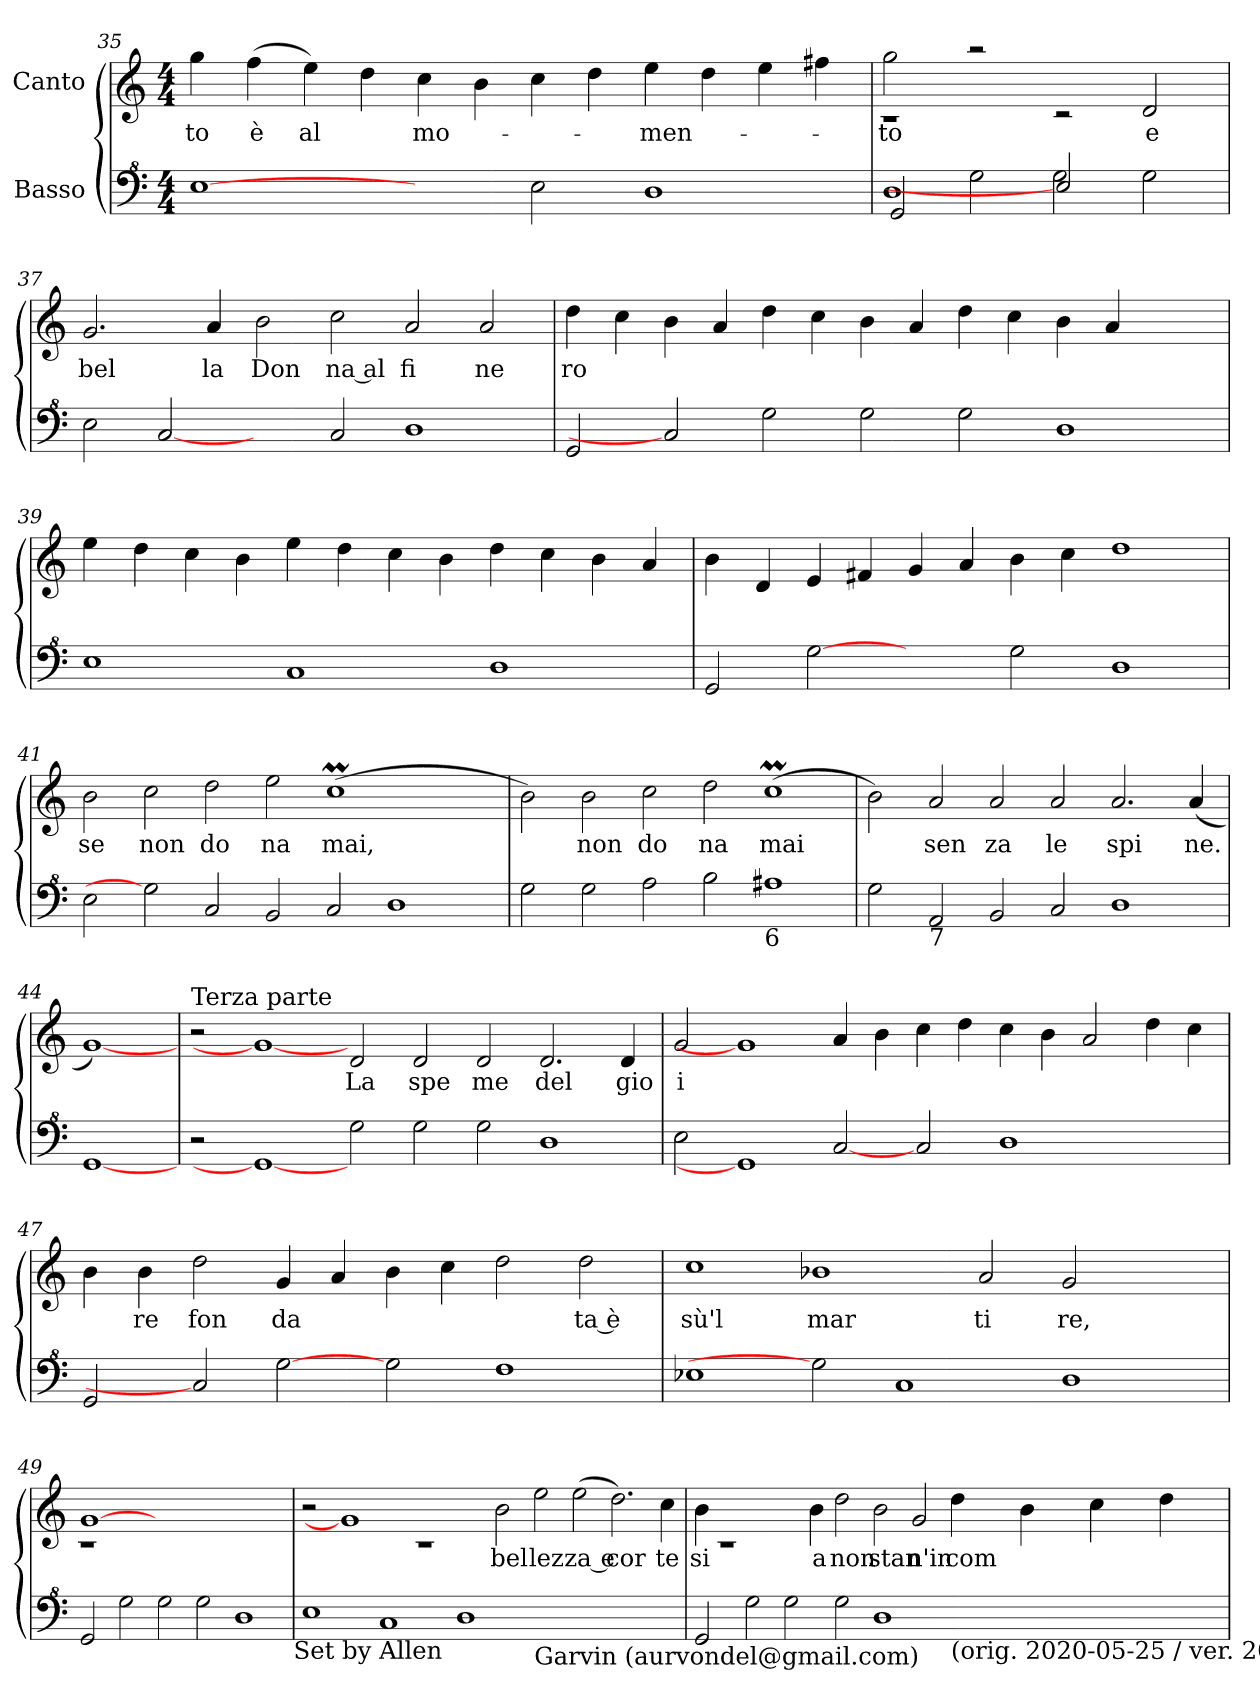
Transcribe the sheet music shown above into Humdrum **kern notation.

**kern	**kern	**text
*part2	*part1	*part1
*staff2	*staff1	*staff1
*I"Basso	*I"Canto	*
*clefF^4	*clefG2	*
*ITrd7c12	*	*
*k[]	*k[]	*
*C:	*C:	*
*M4/4	*M4/4	*
=35	=35	=35
!	!	!LO:LY:b
[1E	4gg\	-to
!	!	!LO:LY:b
.	(<4ff\	è
!	!	!LO:LY:b:rj
.	4ee\)	al
.	4dd\	.
!	!	!LO:LY:b
2ryy	4cc\	mo-
.	4b\	.
2E\	4cc\	.
.	4dd\	.
!	!	!LO:LY:b
1D	4ee\	-men-
.	4dd\	.
.	4ee\	.
.	4ff#X\	.
=36	=36	=36
*^	*	*
!	!	!	!LO:LY:b
*	*	*^	*
1D	2GG/	2gg\	1rc	-to
.	2G\	2raa	.	.
2E]	2G\	1ryy	2rc	.
!	!	!	!	!LO:LY:b
2ryy	2G\	.	2d/	e
!!LO:LB:g=z
=37	=37	=37	=37	=37
!	!	!	!	!LO:LY:b
*v	*v	*	*	*
*	*v	*v	*
2E\	2.g/	bel
[2C	.	.
!	!	!LO:LY:b
.	4a/	la
!	!	!LO:LY:b
2ryy	2b\	Don
!	!	!LO:LY:b:rj
2C/	2cc\	na al
!	!	!LO:LY:b
1D	2a/	fi
!	!	!LO:LY:b
.	2a/	ne
=38	=38	=38
!	!	!LO:LY:b
2GG/	4dd\	ro
.	4cc\	.
2C]	4b\	.
.	4a/	.
2G\	4dd\	.
.	4cc\	.
2G\	4b\	.
.	4a/	.
2G\	4dd\	.
.	4cc\	.
1D	4b\	.
.	4a/	.
.	2ryy	.
=39	=39	=39
1E	4ee\	.
.	4dd\	.
.	4cc\	.
.	4b\	.
1C	4ee\	.
.	4dd\	.
.	4cc\	.
.	4b\	.
1D	4dd\	.
.	4cc\	.
.	4b\	.
.	4a/	.
!!LO:LB:g=z
=40	=40	=40
2GG/	4b\	.
.	4d/	.
[2G	4e/	.
.	4f#X/	.
2ryy	4g/	.
.	4a/	.
2G\	4b\	.
.	4cc\	.
1D	1dd	.
=41	=41	=41
!	!	!LO:LY:b
2E\	2b\	se
!	!	!LO:LY:b
2G]	2cc\	non
!	!	!LO:LY:b
2C/	2dd\	do
!	!	!LO:LY:b
2BB/	2ee\	na
!	!	!LO:LY:b
2C/	(>1ccM	mai,
1D	.	.
.	2ryy	.
=42	=42	=42
2G\	2b\)	.
!	!	!LO:LY:b
2G\	2b\	non
!	!	!LO:LY:b
2A\	2cc\	do
!	!	!LO:LY:b
2B\	2dd\	na
!LO:TX:b:t=6	!	!
!	!	!LO:LY:b
1A#	(>1ccM	mai
=43	=43	=43
2G\	2b\)	.
!LO:TX:b:t=7	!	!
!	!	!LO:LY:b
2AA/	2a/	sen
!	!	!LO:LY:b
2BB</	2a/	za
!	!	!LO:LY:b
2C</	2a/	le
!	!	!LO:LY:b
1D	2.a/	spi
!	!	!LO:LY:b
.	(<4a/	ne.
=44	=44	=44
[1GG	[1g)	.
!!LO:PB:g=z
=45	=45	=45
!	!LO:TX:a:t=Terza parte	!
2r	2r	.
1GG_	1g_	.
!	!	!LO:LY:b
2G\	2d/	La
!	!	!LO:LY:b
2G\	2d/	spe
!	!	!LO:LY:b
2G\	2d/	me
!	!	!LO:LY:b
1D	2.d/	del
!	!	!LO:LY:b
.	4d/	gio
=46	=46	=46
!	!	!LO:LY:b:rj
2E\	2g/	i
1GG]	1g]	.
[2C	4a/	.
.	4b\	.
2C/	4cc\	.
.	4dd\	.
1D	4cc\	.
.	4b\	.
.	2a/	.
2ryy	4dd\	.
.	4cc\	.
=47	=47	=47
2GG/	4b\	.
!	!	!LO:LY:b
.	4b\	re
!	!	!LO:LY:b
2C]	2dd\	fon
!	!	!LO:LY:b
[2G	4g/	da
.	4a/	.
2G\	4b\	.
.	4cc\	.
1F	2dd\	.
!	!	!LO:LY:b:rj
.	2dd\	ta è
=48	=48	=48
!	!	!LO:LY:b
1E-X	1cc	sù'l
!	!	!LO:LY:b
2G]	1b-X	mar
1C	.	.
!	!	!LO:LY:b
.	2a/	ti
!	!	!LO:LY:b
1D	2g/	re,
.	2ryy	.
!!LO:LB:g=z
=49	=49	=49
*	*^	*
2GG/	[1g	1rc	.
2G\	.	.	.
2G\	0ryy	0ryy	.
2G\	.	.	.
1D	.	.	.
*	*v	*v	*
!LO:TX:b:t=Set by Allen	!	!
=50	=50	=50
1E	2r	.
.	1g]	.
1C	.	.
.	1rc	.
1D	.	.
!	!	!LO:LY:b
.	2b\	bel
!LO:TX:b:t=Garvin (aurvondel@gmail.com)	!	!
!	!	!LO:LY:b
0ryy	2ee\	lez
!	!	!LO:LY:b:rj
.	(<2ee\	za e
!	!	!LO:LY:b
.	2.dd\)	cor
!	!	!LO:LY:b
.	4cc\	te
=51	=51	=51
!	!	!LO:LY:b
2GG/	4b\	si
.	1rc	.
2G\	.	.
2G\	.	.
!	!	!LO:LY:b
.	4b\	a
!	!	!LO:LY:b
2G\	2dd\	non
!	!	!LO:LY:b
1D	2b\	stan
!	!	!LO:LY:b
.	2g/	n'in
!LO:TX:b:t=(orig. 2020-05-25 / ver. 2020-05-25)	!	!
!	!	!LO:LY:b
1ryy	4dd\	com
.	4b\	.
.	4cc\	.
.	4dd\	.
=	=	=
*-	*-	*-
